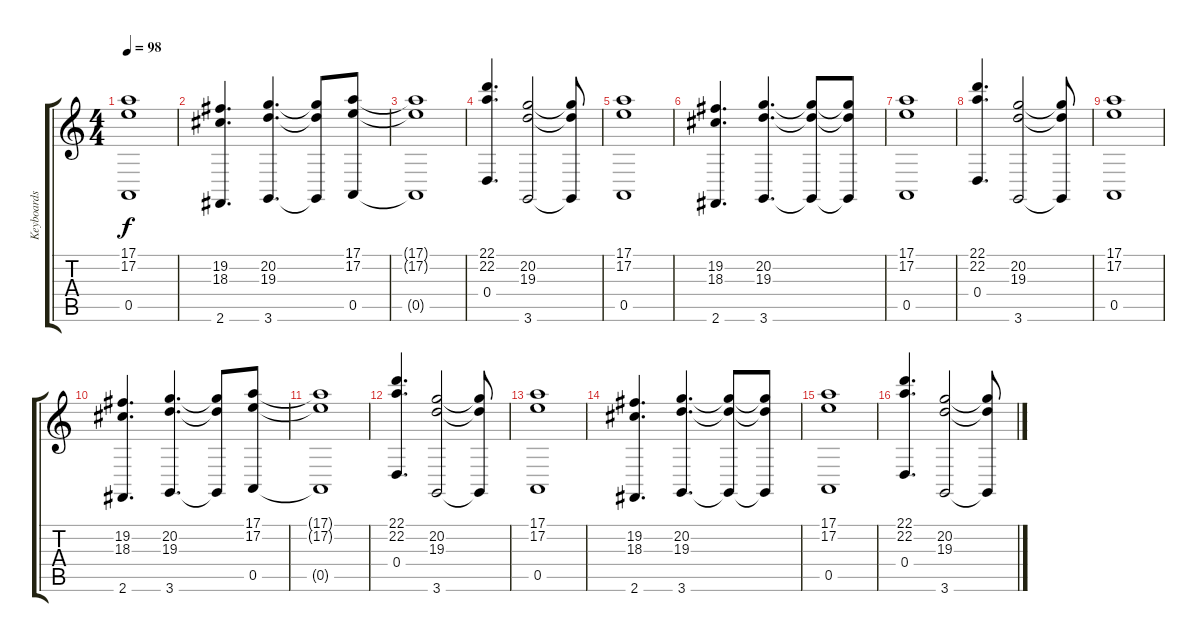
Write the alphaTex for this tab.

\track ("Keyboards" "Keyboards") {instrument electricpiano1}
\staff {score tabs}
\tuning (E4 B3 G3 D3 A2 E2) {hide}
\ts (4 4)
\tempo 98
\clef g2
\ks c
(17.1 17.2 0.5).1{dy f} |
(19.2 18.3 2.6).4{d} (20.2 19.3 3.6).4{d} (20.2{t} 19.3{t} 3.6{t}).8 (17.1 17.2 0.5).8 |
(17.1{t} 17.2{t} 0.5{t}).1 |
(22.1 22.2 0.4).4{d} (20.2 19.3 3.6).2 (20.2{t} 19.3{t} 3.6{t}).8 |
(17.1 17.2 0.5).1 |
(19.2 18.3 2.6).4{d} (20.2 19.3 3.6).4{d} (20.2{t} 19.3{t} 3.6{t}).8 (20.2{t} 19.3{t} 3.6{t}).8 |
(17.1 17.2 0.5).1 |
(22.1 22.2 0.4).4{d} (20.2 19.3 3.6).2 (20.2{t} 19.3{t} 3.6{t}).8 |
(17.1 17.2 0.5).1 |
(19.2 18.3 2.6).4{d} (20.2 19.3 3.6).4{d} (20.2{t} 19.3{t} 3.6{t}).8 (17.1 17.2 0.5).8 |
(17.1{t} 17.2{t} 0.5{t}).1 |
(22.1 22.2 0.4).4{d} (20.2 19.3 3.6).2 (20.2{t} 19.3{t} 3.6{t}).8 |
(17.1 17.2 0.5).1 |
(19.2 18.3 2.6).4{d} (20.2 19.3 3.6).4{d} (20.2{t} 19.3{t} 3.6{t}).8 (20.2{t} 19.3{t} 3.6{t}).8 |
(17.1 17.2 0.5).1 |
(22.1 22.2 0.4).4{d} (20.2 19.3 3.6).2 (20.2{t} 19.3{t} 3.6{t}).8
